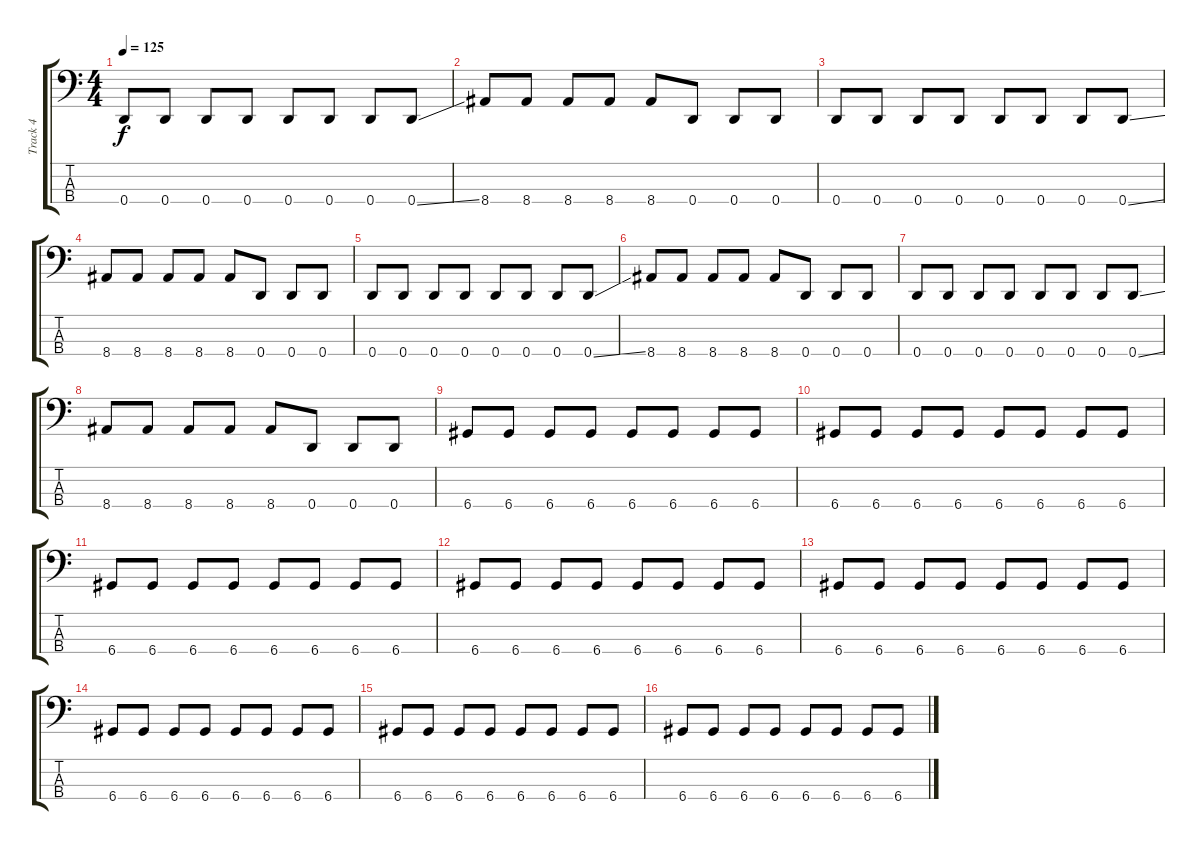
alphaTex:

\track ("Track 4" "Track 4") {instrument electricbasspick}
\staff {score tabs}
\tuning (G2 D2 A1 D1) {hide}
\ts (4 4)
\tempo 125
\clef f4
\ks c
0.4.8{dy f} 0.4.8 0.4.8 0.4.8 0.4.8 0.4.8 0.4.8 0.4{ss}.8 |
8.4.8 8.4.8 8.4.8 8.4.8 8.4.8 0.4.8 0.4.8 0.4.8 |
0.4.8 0.4.8 0.4.8 0.4.8 0.4.8 0.4.8 0.4.8 0.4{ss}.8 |
8.4.8 8.4.8 8.4.8 8.4.8 8.4.8 0.4.8 0.4.8 0.4.8 |
0.4.8 0.4.8 0.4.8 0.4.8 0.4.8 0.4.8 0.4.8 0.4{ss}.8 |
8.4.8 8.4.8 8.4.8 8.4.8 8.4.8 0.4.8 0.4.8 0.4.8 |
0.4.8 0.4.8 0.4.8 0.4.8 0.4.8 0.4.8 0.4.8 0.4{ss}.8 |
8.4.8 8.4.8 8.4.8 8.4.8 8.4.8 0.4.8 0.4.8 0.4.8 |
6.4.8 6.4.8 6.4.8 6.4.8 6.4.8 6.4.8 6.4.8 6.4.8 |
6.4.8 6.4.8 6.4.8 6.4.8 6.4.8 6.4.8 6.4.8 6.4.8 |
6.4.8 6.4.8 6.4.8 6.4.8 6.4.8 6.4.8 6.4.8 6.4.8 |
6.4.8 6.4.8 6.4.8 6.4.8 6.4.8 6.4.8 6.4.8 6.4.8 |
6.4.8 6.4.8 6.4.8 6.4.8 6.4.8 6.4.8 6.4.8 6.4.8 |
6.4.8 6.4.8 6.4.8 6.4.8 6.4.8 6.4.8 6.4.8 6.4.8 |
6.4.8 6.4.8 6.4.8 6.4.8 6.4.8 6.4.8 6.4.8 6.4.8 |
6.4.8 6.4.8 6.4.8 6.4.8 6.4.8 6.4.8 6.4.8 6.4.8
